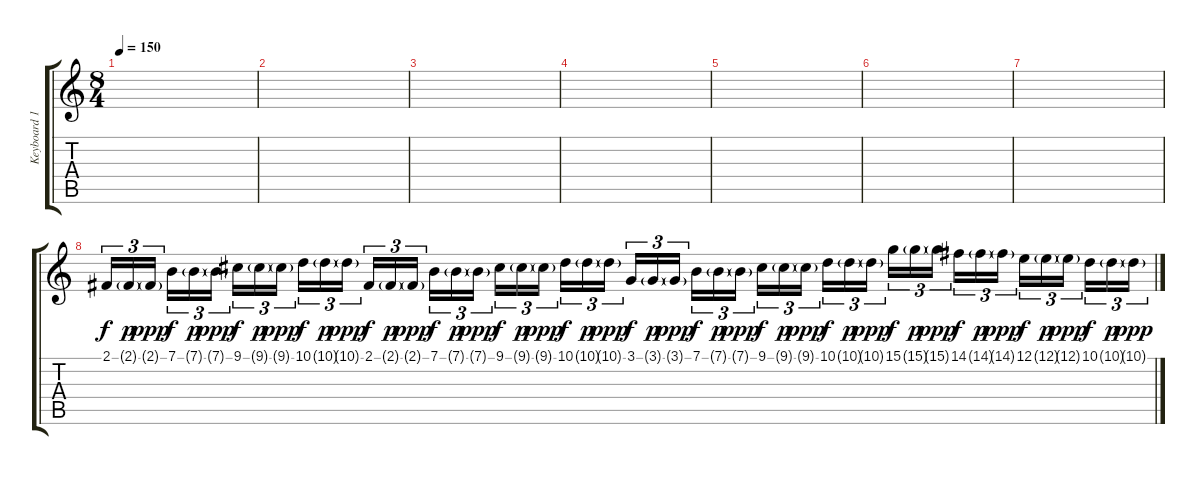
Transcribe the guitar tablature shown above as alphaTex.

\track ("Keyboard 1" "Keyboard 1") {instrument musicbox}
\staff {score tabs}
\tuning (E4 B3 G3 D3 A2 E2) {hide}
\ts (8 4)
\tempo 150
\clef g2
\ks c
|
|
|
|
|
|
|
2.1.16{tu (3 2) volume 16} 2.1{g}.16{tu (3 2) dy p} 2.1{g}.16{tu (3 2) dy ppp} 7.1.16{tu (3 2) dy f} 7.1{g}.16{tu (3 2) dy p} 7.1{g}.16{tu (3 2) dy ppp} 9.1.16{tu (3 2) dy f} 9.1{g}.16{tu (3 2) dy p} 9.1{g}.16{tu (3 2) dy ppp} 10.1.16{tu (3 2) dy f} 10.1{g}.16{tu (3 2) dy p} 10.1{g}.16{tu (3 2) dy ppp} 2.1.16{tu (3 2) dy f} 2.1{g}.16{tu (3 2) dy p} 2.1{g}.16{tu (3 2) dy ppp} 7.1.16{tu (3 2) dy f} 7.1{g}.16{tu (3 2) dy p} 7.1{g}.16{tu (3 2) dy ppp} 9.1.16{tu (3 2) dy f} 9.1{g}.16{tu (3 2) dy p} 9.1{g}.16{tu (3 2) dy ppp} 10.1.16{tu (3 2) dy f} 10.1{g}.16{tu (3 2) dy p} 10.1{g}.16{tu (3 2) dy ppp} 3.1.16{tu (3 2) dy f} 3.1{g}.16{tu (3 2) dy p} 3.1{g}.16{tu (3 2) dy ppp} 7.1.16{tu (3 2) dy f} 7.1{g}.16{tu (3 2) dy p} 7.1{g}.16{tu (3 2) dy ppp} 9.1.16{tu (3 2) dy f} 9.1{g}.16{tu (3 2) dy p} 9.1{g}.16{tu (3 2) dy ppp} 10.1.16{tu (3 2) dy f} 10.1{g}.16{tu (3 2) dy p} 10.1{g}.16{tu (3 2) dy ppp} 15.1.16{tu (3 2) dy f} 15.1{g}.16{tu (3 2) dy p} 15.1{g}.16{tu (3 2) dy ppp} 14.1.16{tu (3 2) dy f} 14.1{g}.16{tu (3 2) dy p} 14.1{g}.16{tu (3 2) dy ppp} 12.1.16{tu (3 2) dy f} 12.1{g}.16{tu (3 2) dy p} 12.1{g}.16{tu (3 2) dy ppp} 10.1.16{tu (3 2) dy f} 10.1{g}.16{tu (3 2) dy p} 10.1{g}.16{tu (3 2) dy ppp}
